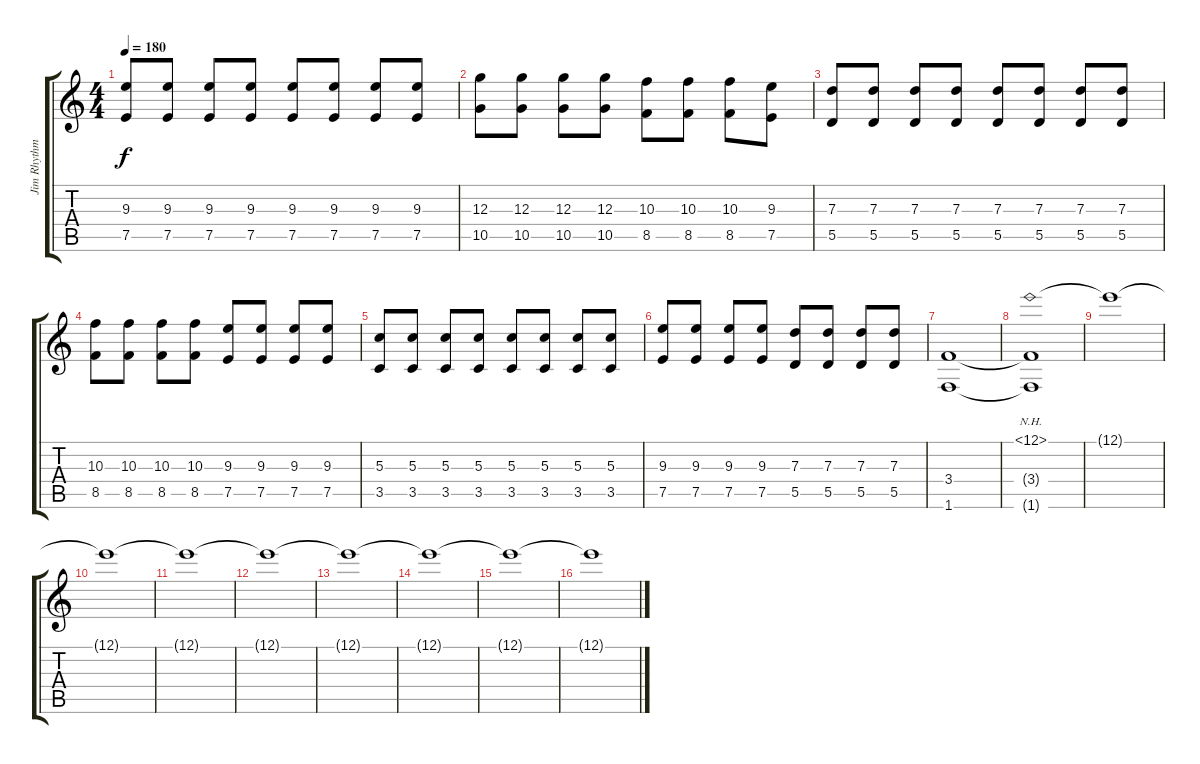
\track ("Jim Rhythm 1" "Jim Rhythm") {instrument distortionguitar}
\staff {score tabs}
\tuning (E4 B3 G3 D3 A2 E2) {hide}
\ts (4 4)
\tempo 180
\clef g2
\ks c
(9.3 7.5).8{dy f} (9.3 7.5).8 (9.3 7.5).8 (9.3 7.5).8 (9.3 7.5).8 (9.3 7.5).8 (9.3 7.5).8 (9.3 7.5).8 |
(12.3 10.5).8 (12.3 10.5).8 (12.3 10.5).8 (12.3 10.5).8 (10.3 8.5).8 (10.3 8.5).8 (10.3 8.5).8 (9.3 7.5).8 |
(7.3 5.5).8 (7.3 5.5).8 (7.3 5.5).8 (7.3 5.5).8 (7.3 5.5).8 (7.3 5.5).8 (7.3 5.5).8 (7.3 5.5).8 |
(10.3 8.5).8 (10.3 8.5).8 (10.3 8.5).8 (10.3 8.5).8 (9.3 7.5).8 (9.3 7.5).8 (9.3 7.5).8 (9.3 7.5).8 |
(5.3 3.5).8 (5.3 3.5).8 (5.3 3.5).8 (5.3 3.5).8 (5.3 3.5).8 (5.3 3.5).8 (5.3 3.5).8 (5.3 3.5).8 |
(9.3 7.5).8 (9.3 7.5).8 (9.3 7.5).8 (9.3 7.5).8 (7.3 5.5).8 (7.3 5.5).8 (7.3 5.5).8 (7.3 5.5).8 |
(3.4 1.6).1 |
(12.1{nh} 3.4{t} 1.6{t}).1 |
12.1{t}.1 |
12.1{t}.1 |
12.1{t}.1 |
12.1{t}.1 |
12.1{t}.1 |
12.1{t}.1 |
12.1{t}.1 |
12.1{t}.1
